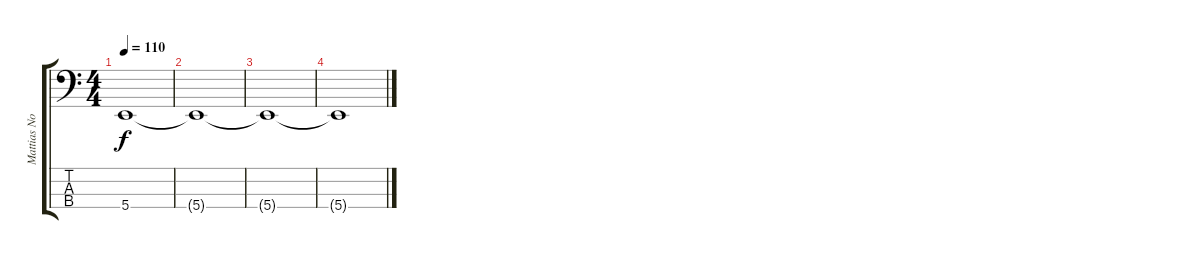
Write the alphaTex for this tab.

\track ("Mattias Norrman" "Mattias No") {instrument electricbasspick}
\staff {score tabs}
\tuning (D2 A1 E1 B0) {hide}
\ts (4 4)
\tempo 110
\clef f4
\ks c
5.4{t}.1{dy f} |
5.4{t}.1 |
5.4{t}.1 |
5.4{t}.1
